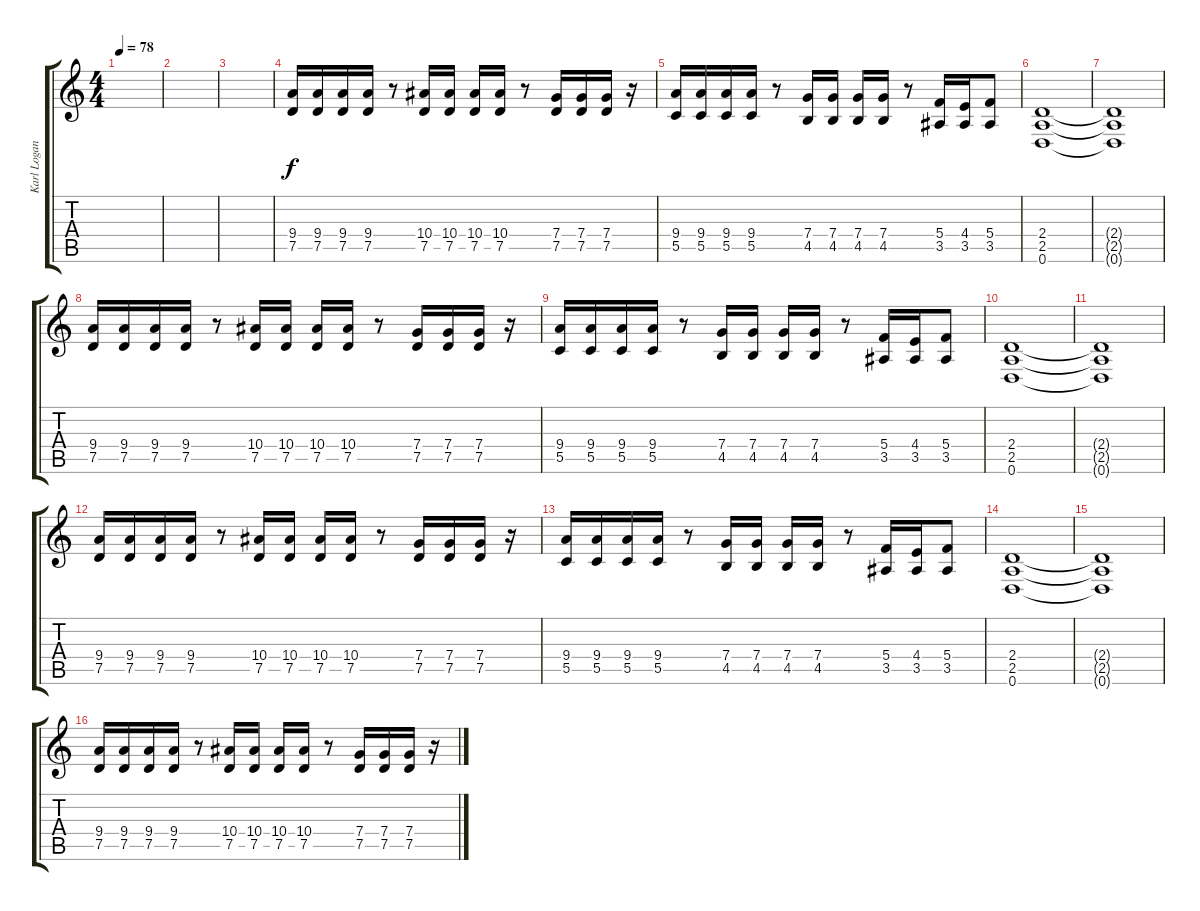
\track ("Karl Logan" "Karl Logan") {instrument distortionguitar}
\staff {score tabs}
\tuning (D4 A3 F3 C3 G2 D2) {hide}
\ts (4 4)
\tempo 78
\clef g2
\ks c
|
|
|
(9.4 7.5).16 (9.4 7.5).16 (9.4 7.5).16 (9.4 7.5).16 r.8 (10.4 7.5).16 (10.4 7.5).16 (10.4 7.5).16 (10.4 7.5).16 r.8 (7.4 7.5).16 (7.4 7.5).16 (7.4 7.5).16 r.16 |
(9.4 5.5).16 (9.4 5.5).16 (9.4 5.5).16 (9.4 5.5).16 r.8 (7.4 4.5).16 (7.4 4.5).16 (7.4 4.5).16 (7.4 4.5).16 r.8 (5.4 3.5).16 (4.4 3.5).16 (5.4 3.5).8 |
(2.4 2.5 0.6).1 |
(2.4{t} 2.5{t} 0.6{t}).1 |
(9.4 7.5).16 (9.4 7.5).16 (9.4 7.5).16 (9.4 7.5).16 r.8 (10.4 7.5).16 (10.4 7.5).16 (10.4 7.5).16 (10.4 7.5).16 r.8 (7.4 7.5).16 (7.4 7.5).16 (7.4 7.5).16 r.16 |
(9.4 5.5).16 (9.4 5.5).16 (9.4 5.5).16 (9.4 5.5).16 r.8 (7.4 4.5).16 (7.4 4.5).16 (7.4 4.5).16 (7.4 4.5).16 r.8 (5.4 3.5).16 (4.4 3.5).16 (5.4 3.5).8 |
(2.4 2.5 0.6).1 |
(2.4{t} 2.5{t} 0.6{t}).1 |
(9.4 7.5).16 (9.4 7.5).16 (9.4 7.5).16 (9.4 7.5).16 r.8 (10.4 7.5).16 (10.4 7.5).16 (10.4 7.5).16 (10.4 7.5).16 r.8 (7.4 7.5).16 (7.4 7.5).16 (7.4 7.5).16 r.16 |
(9.4 5.5).16 (9.4 5.5).16 (9.4 5.5).16 (9.4 5.5).16 r.8 (7.4 4.5).16 (7.4 4.5).16 (7.4 4.5).16 (7.4 4.5).16 r.8 (5.4 3.5).16 (4.4 3.5).16 (5.4 3.5).8 |
(2.4 2.5 0.6).1 |
(2.4{t} 2.5{t} 0.6{t}).1 |
(9.4 7.5).16 (9.4 7.5).16 (9.4 7.5).16 (9.4 7.5).16 r.8 (10.4 7.5).16 (10.4 7.5).16 (10.4 7.5).16 (10.4 7.5).16 r.8 (7.4 7.5).16 (7.4 7.5).16 (7.4 7.5).16 r.16
